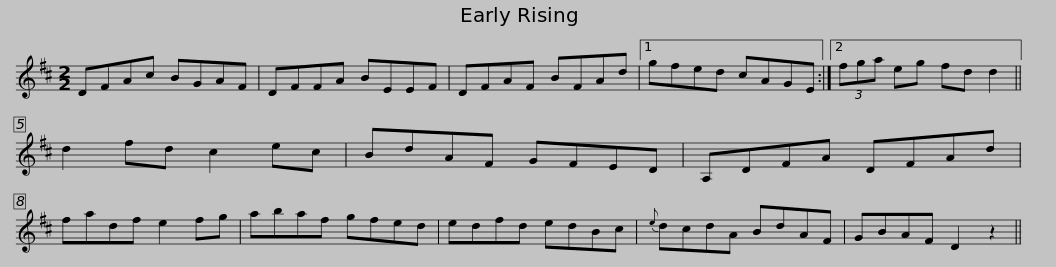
X:1
L:1/8
M:2/2
I:linebreak $
K:D
V:1 treble
V:1
 DFAc BGAF | DFFA BEEF | DFAF BFAd |1 gfed cAGE :|2 (3fga eg fd d2 ||$ %5
 d2 fd c2 ec | BdAF GFED | A,DFA DFAd | fadf e2 fg | abaf gfed |$ %10
 edfd edBc |{e} dcdA BdAF | GBAF D2 z2 || %13
